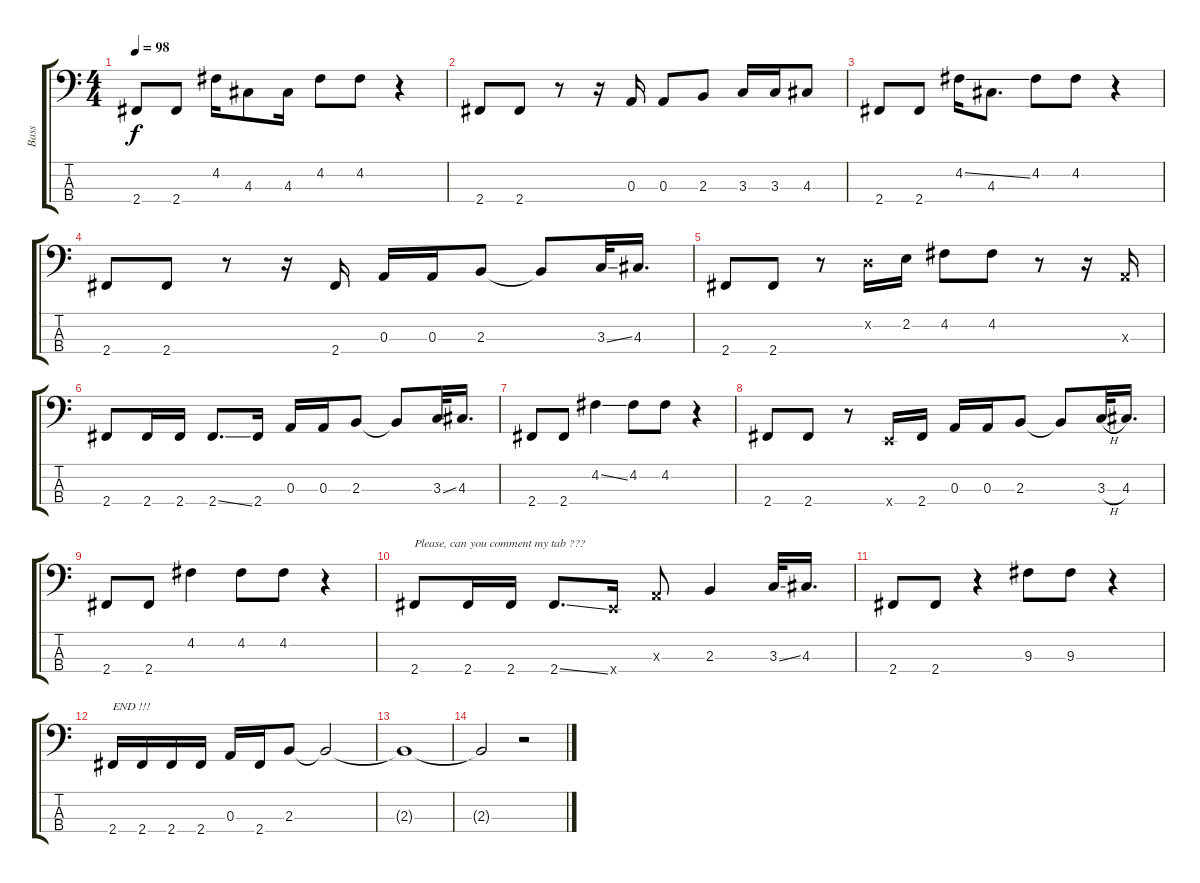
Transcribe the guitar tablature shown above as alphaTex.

\track ("Bass" "Bass") {instrument electricbassfinger}
\staff {score tabs}
\tuning (G2 D2 A1 E1) {hide}
\ts (4 4)
\tempo 98
\clef f4
\ks c
2.4.8{dy f} 2.4.8 4.2.16 4.3.8 4.3.16 4.2.8 4.2.8 r.4 |
2.4.8 2.4.8 r.8 r.16 0.3.16 0.3.8 2.3.8 3.3.16 3.3.16 4.3.8 |
2.4.8 2.4.8 4.2{ss}.16 4.3.8{d} 4.2.8 4.2.8 r.4 |
2.4.8 2.4.8 r.8 r.16 2.4.16 0.3.16 0.3.16 2.3.8 2.3{t}.8 3.3{ss}.32 4.3.16{d} |
2.4.8 2.4.8 r.8 0.2{x}.16 2.2.16 4.2.8 4.2.8 r.8 r.16 0.3{x}.16 |
2.4.8 2.4.16 2.4.16 2.4{ss}.8{d} 2.4.16 0.3.16 0.3.16 2.3.8 2.3{t}.8 3.3{ss}.32 4.3.16{d} |
2.4.8 2.4.8 4.2{ss}.4 4.2.8 4.2.8 r.4 |
2.4.8 2.4.8 r.8 0.4{x}.16 2.4.16 0.3.16 0.3.16 2.3.8 2.3{t}.8 3.3{h}.32 4.3.16{d} |
2.4.8 2.4.8 4.2.4 4.2.8 4.2.8 r.4 |
2.4.8{txt "Please, can you comment my tab ???"} 2.4.16 2.4.16 2.4{ss}.8{d} 0.4{x}.16 0.3{x}.8 2.3.4 3.3{ss}.32 4.3.16{d} |
2.4.8 2.4.8 r.4 9.3.8 9.3.8 r.4 |
2.4.16{txt "END !!!"} 2.4.16 2.4.16 2.4.16 0.3.16 2.4.16 2.3.8 2.3{t}.2 |
2.3{t}.1 |
2.3{t}.2 r.2
